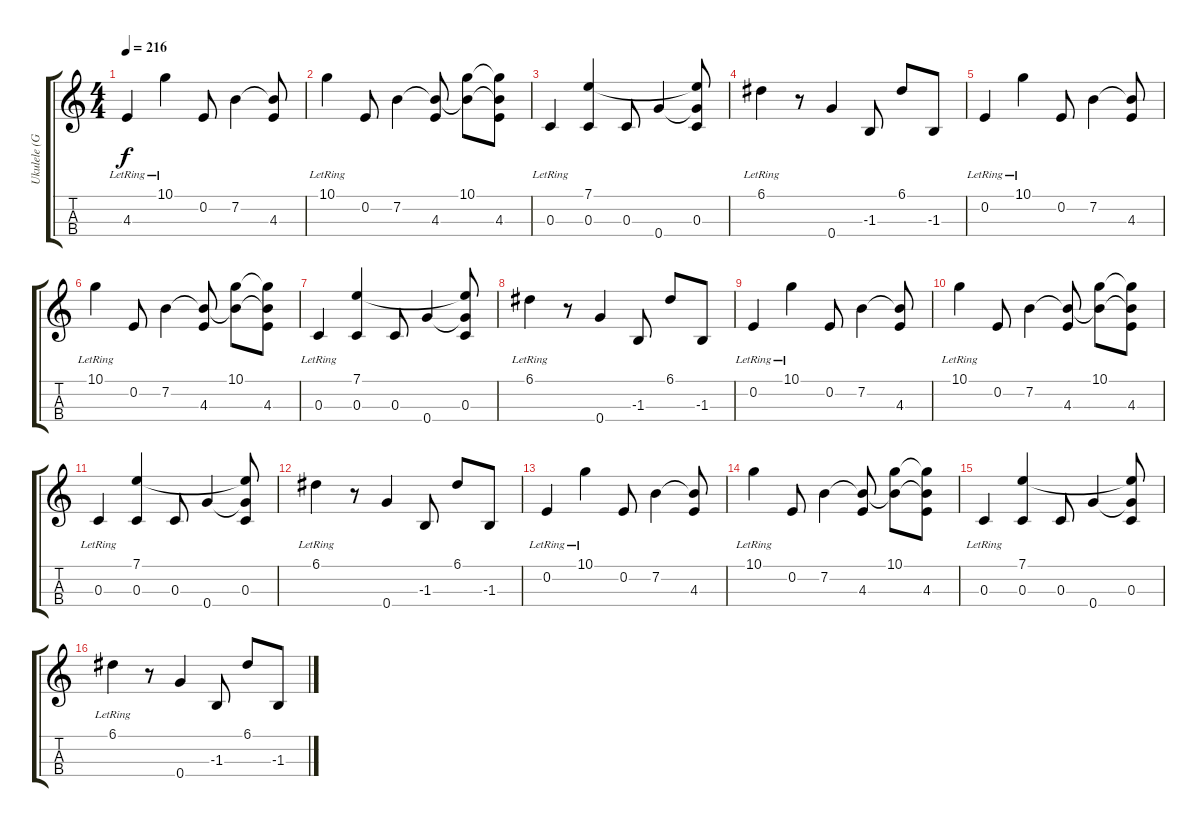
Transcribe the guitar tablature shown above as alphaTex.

\track ("Ukulele (GCEA4)" "Ukulele (G") {solo instrument acousticguitarnylon}
\staff {score tabs}
\tuning (A3 E3 C3 G3) {hide}
\ts (4 4)
\tempo 216
\clef g2
\ks c
4.3{lr}.4{dy f instrument acousticguitarnylon} 10.1{lr}.4 0.2.8 7.2.4 (7.2{t} 4.3).8 |
10.1{lr}.4 0.2.8 7.2.4 (7.2{t} 4.3).8 (10.1 7.2{t}).8 (10.1{t} 7.2{t} 4.3).8 |
0.3{lr}.4 (7.1 0.3).4 0.3.8 0.4.4 (7.1{t} 0.3 0.4{t}).8 |
6.1{lr}.4 r.8 0.4.4 -1.3.8 6.1.8 -1.3.8 |
0.2{lr}.4 10.1{lr}.4 0.2.8 7.2.4 (7.2{t} 4.3).8 |
10.1{lr}.4 0.2.8 7.2.4 (7.2{t} 4.3).8 (10.1 7.2{t}).8 (10.1{t} 7.2{t} 4.3).8 |
0.3{lr}.4 (7.1 0.3).4 0.3.8 0.4.4 (7.1{t} 0.3 0.4{t}).8 |
6.1{lr}.4 r.8 0.4.4 -1.3.8 6.1.8 -1.3.8 |
0.2{lr}.4 10.1{lr}.4 0.2.8 7.2.4 (7.2{t} 4.3).8 |
10.1{lr}.4 0.2.8 7.2.4 (7.2{t} 4.3).8 (10.1 7.2{t}).8 (10.1{t} 7.2{t} 4.3).8 |
0.3{lr}.4 (7.1 0.3).4 0.3.8 0.4.4 (7.1{t} 0.3 0.4{t}).8 |
6.1{lr}.4 r.8 0.4.4 -1.3.8 6.1.8 -1.3.8 |
0.2{lr}.4 10.1{lr}.4 0.2.8 7.2.4 (7.2{t} 4.3).8 |
10.1{lr}.4 0.2.8 7.2.4 (7.2{t} 4.3).8 (10.1 7.2{t}).8 (10.1{t} 7.2{t} 4.3).8 |
0.3{lr}.4 (7.1 0.3).4 0.3.8 0.4.4 (7.1{t} 0.3 0.4{t}).8 |
6.1{lr}.4 r.8 0.4.4 -1.3.8 6.1.8 -1.3.8
